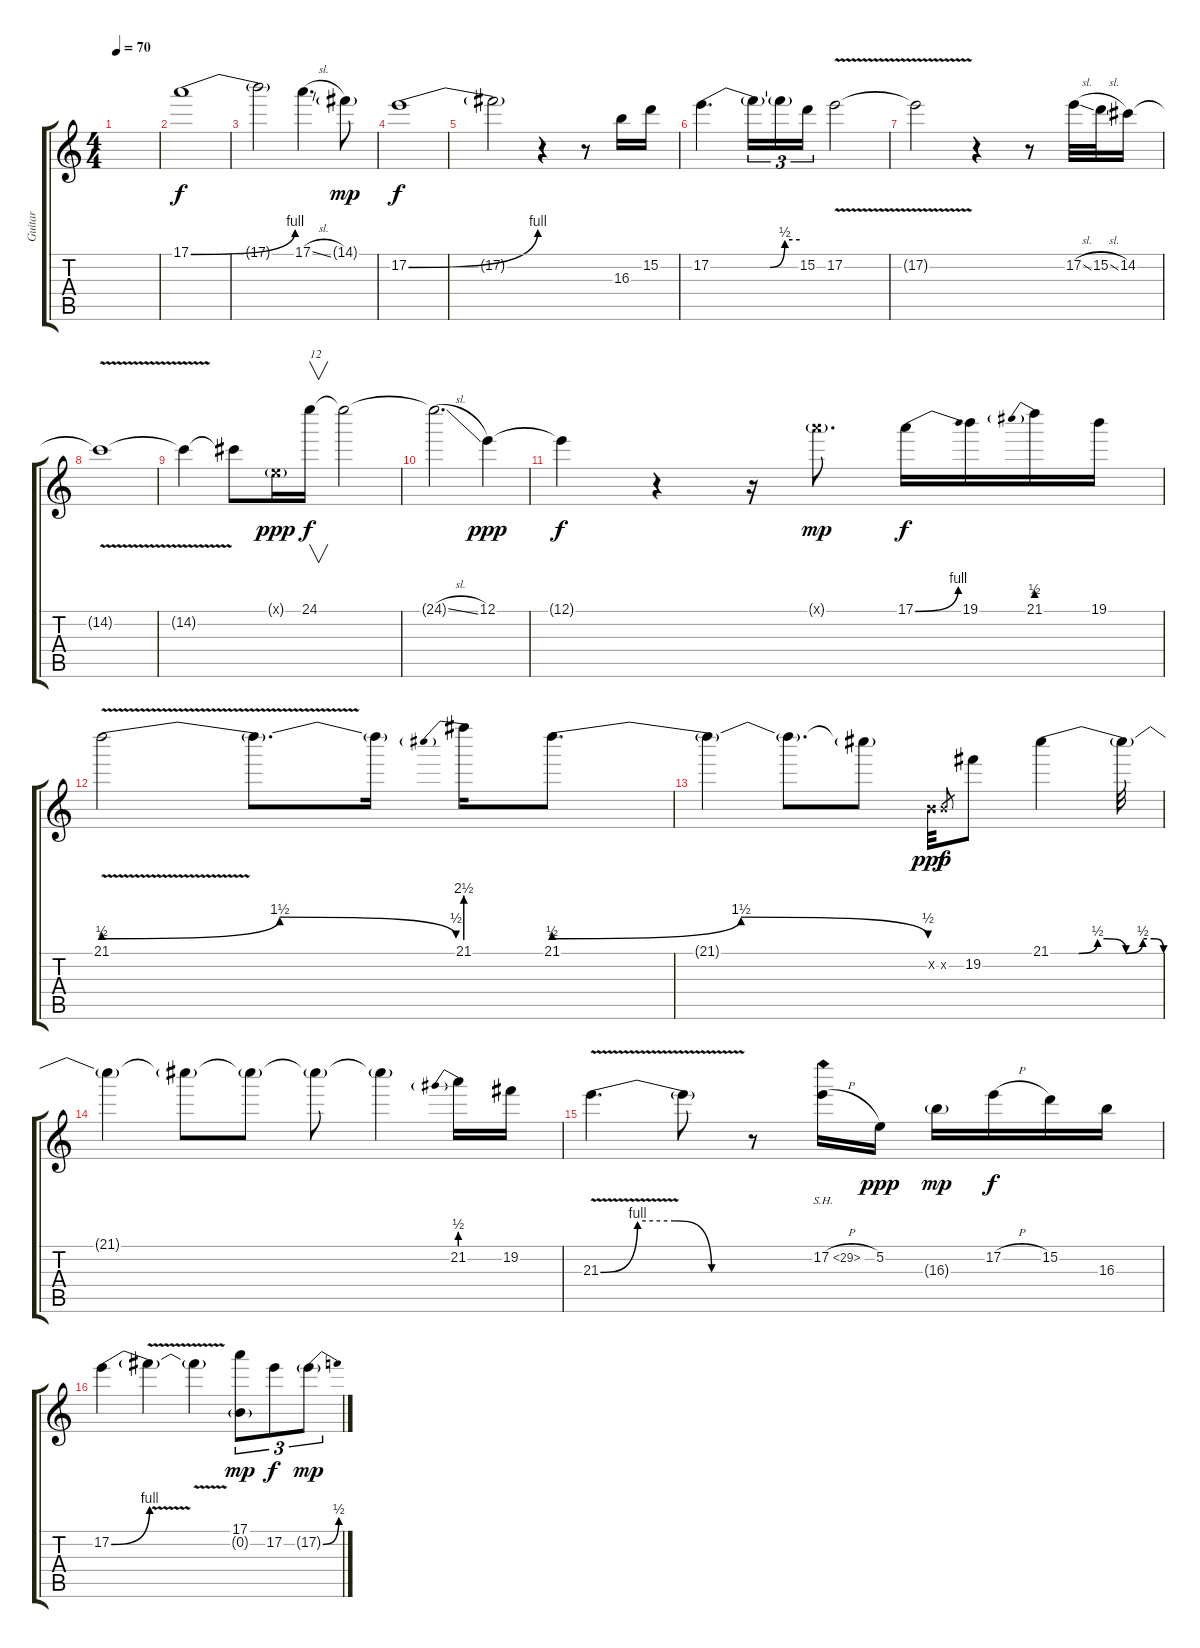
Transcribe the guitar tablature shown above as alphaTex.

\track ("Guitar" "Guitar") {instrument overdrivenguitar}
\staff {score tabs}
\tuning (E4 B3 G3 D3 A2 E2) {hide}
\ts (4 4)
\tempo 70
\clef g2
\ks c
|
17.1{be (bend 0 0 60 4)}.1 |
17.1{t}.2 17.1{sl}.4{d} 14.1{g}.8{dy mp} |
17.2{be (bend 0 0 60 4)}.1{dy f} |
17.2{t}.2 r.4 r.8 16.3.16 15.2.16 |
17.2{be (custom 0 0 40 0 50 2 60 2)}.4{d} 17.2{t}.16{tu (3 2)} 17.2{t}.16{tu (3 2)} 15.2.16{tu (3 2)} 17.2{v}.2 |
17.2{t}.2 r.4 r.8 17.2{sl}.32 15.2{sl}.32 14.2.16 |
14.2{v t}.1 |
14.2{t}.4 14.2{t}.8 0.1{g x}.16{dy ppp} 24.1.16{v txt "12" dy f} 24.1{t}.2 |
24.1{sl t}.2{d} 12.1.4{dy ppp} |
12.1{t}.4{dy f} r.4 r.16 17.1{g x}.8{d dy mp} 17.1{be (bend 0 0 60 4)}.16{dy f} 19.1.16 21.1{be (prebend 0 2 60 2)}.16 19.1.16 |
21.1{be (bendrelease 0 2 15 6 30 6 60 2) v}.2 21.1{t}.8{d} 21.1{t}.16 21.1{be (prebend 0 10 60 10)}.16 21.1{be (bendrelease 0 2 15 6 30 6 60 2)}.8{d} |
21.1{t}.4 21.1{t}.8{d} 21.1{t}.8 0.2{x}.32{dy ppp} 0.2{x}.8{gr dy f} 19.2.8 21.1{be (custom 0 0 15 0 25 2 30 2 40 0 49 2 55 2 60 0)}.4 21.1{t}.32 |
21.1{t}.4 21.1{t}.8 21.1{t}.8 21.1{t}.8 21.1{t}.4 21.2{be (prebend 0 2 60 2)}.16 19.2.16 |
21.3{be (custom 0 0 15 4 30 4 45 0 60 0) v}.4{d} 21.3{t}.8 r.8 17.2{sh 12 h}.16 5.2.16{dy ppp} 16.3{g}.16{dy mp} 17.2{h}.16{dy f} 15.2.16 16.3.16 |
17.2{be (bend 0 0 60 4)}.4 17.2{v t}.4 17.2{t}.4 (17.1 0.2{g}).8{tu (3 2) dy mp} 17.2.8{tu (3 2) dy f} 17.2{be (bend 0 0 60 2) g}.8{tu (3 2) dy mp}
